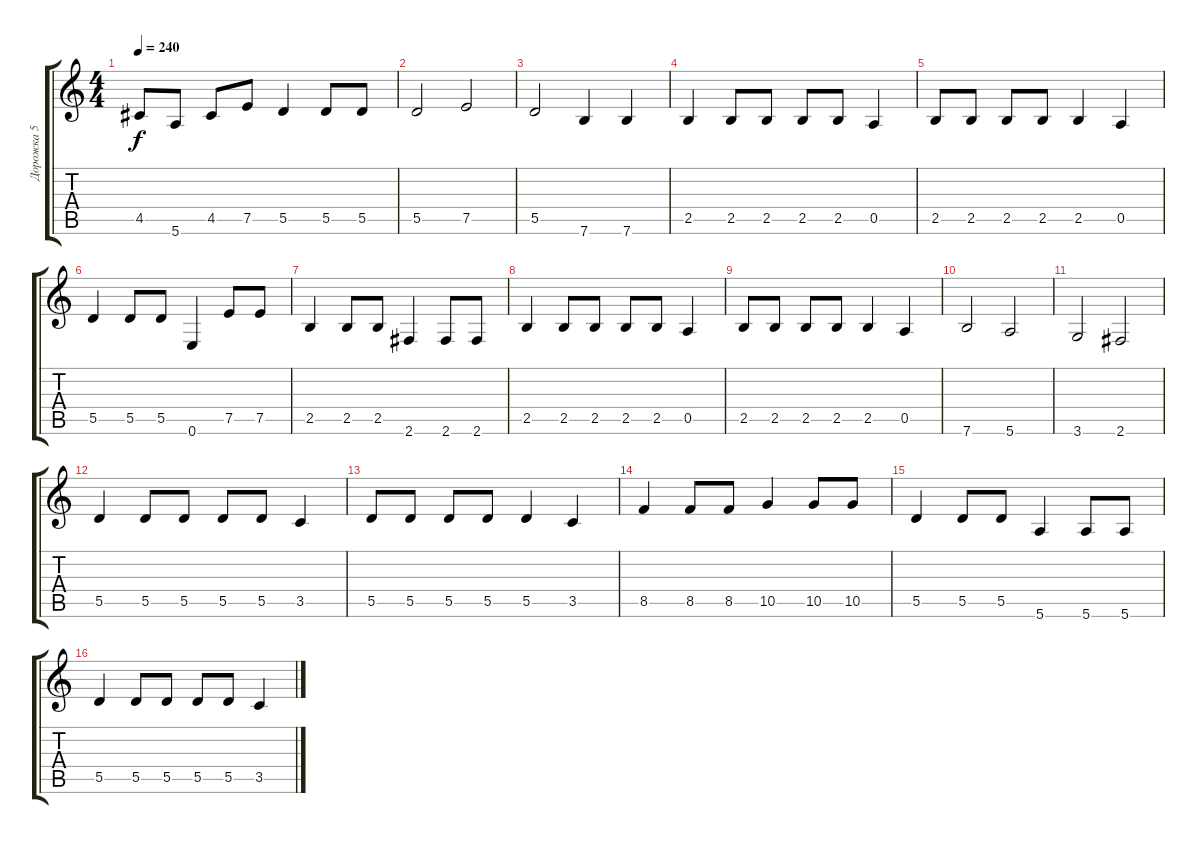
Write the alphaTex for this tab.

\track ("Дорожка 5" "Дорожка 5") {instrument electricbassfinger}
\staff {score tabs}
\tuning (E4 B3 G3 D3 A2 E2) {hide}
\ts (4 4)
\tempo 240
\clef g2
\ks c
4.5.8{dy f} 5.6.8 4.5.8 7.5.8 5.5.4 5.5.8 5.5.8 |
5.5.2 7.5.2 |
5.5.2 7.6.4 7.6.4 |
2.5.4 2.5.8 2.5.8 2.5.8 2.5.8 0.5.4 |
2.5.8 2.5.8 2.5.8 2.5.8 2.5.4 0.5.4 |
5.5.4 5.5.8 5.5.8 0.6.4 7.5.8 7.5.8 |
2.5.4 2.5.8 2.5.8 2.6.4 2.6.8 2.6.8 |
2.5.4 2.5.8 2.5.8 2.5.8 2.5.8 0.5.4 |
2.5.8 2.5.8 2.5.8 2.5.8 2.5.4 0.5.4 |
7.6.2 5.6.2 |
3.6.2 2.6.2 |
5.5.4 5.5.8 5.5.8 5.5.8 5.5.8 3.5.4 |
5.5.8 5.5.8 5.5.8 5.5.8 5.5.4 3.5.4 |
8.5.4 8.5.8 8.5.8 10.5.4 10.5.8 10.5.8 |
5.5.4 5.5.8 5.5.8 5.6.4 5.6.8 5.6.8 |
5.5.4 5.5.8 5.5.8 5.5.8 5.5.8 3.5.4
